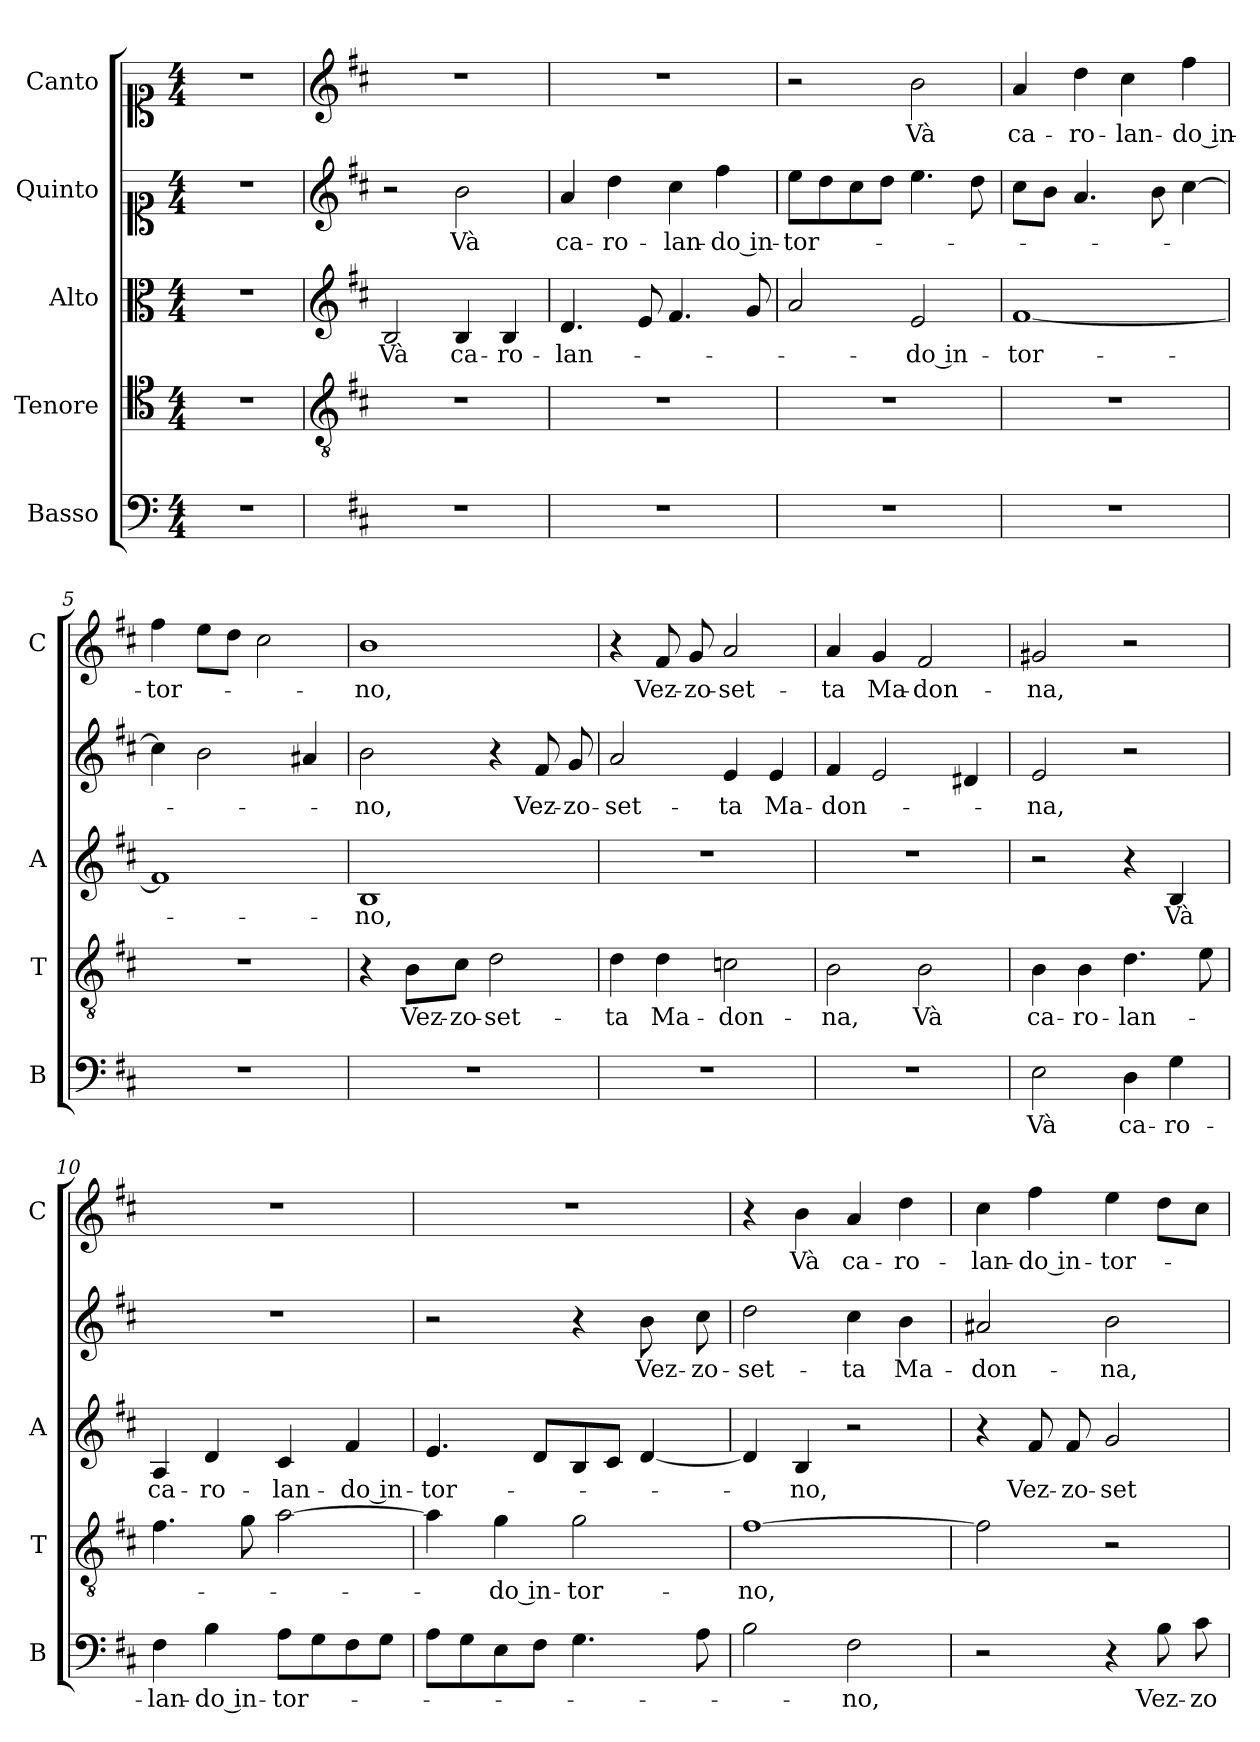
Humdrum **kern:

**kern	**text	**kern	**text	**kern	**text	**kern	**text	**kern	**text
*part5	*part5	*part4	*part4	*part3	*part3	*part2	*part2	*part1	*part1
*staff5	*staff5	*staff4	*staff4	*staff3	*staff3	*staff2	*staff2	*staff1	*staff1
*I"Basso	*	*I"Tenore	*	*I"Alto	*	*I"Quinto	*	*I"Canto	*
*I'B	*	*I'T	*	*I'A	*	*	*	*I'C	*
*clefF4	*	*clefC4	*	*clefC3	*	*clefC1	*	*clefC1	*
*k[]	*	*k[]	*	*k[]	*	*k[]	*	*k[]	*
*C:	*	*C:	*	*C:	*	*C:	*	*C:	*
*M4/4	*	*M4/4	*	*M4/4	*	*M4/4	*	*M4/4	*
=	=	=	=	=	=	=	=	=	=
1r	.	1r	.	1r	.	1r	.	1r	.
=1	=1	=1	=1	=1	=1	=1	=1	=1	=1
*	*	*clefGv2	*	*clefG2	*	*clefG2	*	*clefG2	*
*k[f#c#]	*	*k[f#c#]	*	*k[f#c#]	*	*k[f#c#]	*	*k[f#c#]	*
*D:	*	*D:	*	*D:	*	*D:	*	*D:	*
!	!	!	!	!	!LO:LY:b	!	!	!	!
1r	.	1r	.	2B/	Và	2r	.	1r	.
!	!	!	!	!	!LO:LY:b	!	!LO:LY:b	!	!
.	.	.	.	4B/	ca-	2b\	Và	.	.
!	!	!	!	!	!LO:LY:b	!	!	!	!
.	.	.	.	4B/	-ro-	.	.	.	.
=2	=2	=2	=2	=2	=2	=2	=2	=2	=2
!	!	!	!	!	!LO:LY:b	!	!LO:LY:b	!	!
1r	.	1r	.	4.d/	-lan-	4a/	ca-	1r	.
!	!	!	!	!	!	!	!LO:LY:b	!	!
.	.	.	.	.	.	4dd\	-ro-	.	.
.	.	.	.	8e/	.	.	.	.	.
!	!	!	!	!	!	!	!LO:LY:b	!	!
.	.	.	.	4.f#/	.	4cc#\	-lan-	.	.
!	!	!	!	!	!	!	!LO:LY:b	!	!
.	.	.	.	.	.	4ff#\	-do in-	.	.
.	.	.	.	8g/	.	.	.	.	.
=3	=3	=3	=3	=3	=3	=3	=3	=3	=3
!	!	!	!	!	!	!	!LO:LY:b	!	!
1r	.	1r	.	2a/	.	8ee\L	-tor-	2r	.
.	.	.	.	.	.	8dd\	.	.	.
.	.	.	.	.	.	8cc#\	.	.	.
.	.	.	.	.	.	8dd\J	.	.	.
!	!	!	!	!	!LO:LY:b	!	!	!	!LO:LY:b
.	.	.	.	2e/	-do in-	4.ee\	.	2b\	Và
.	.	.	.	.	.	8dd\	.	.	.
=4	=4	=4	=4	=4	=4	=4	=4	=4	=4
!	!	!	!	!	!LO:LY:b	!	!	!	!LO:LY:b
1r	.	1r	.	[1f#	-tor-	8cc#\L	.	4a/	ca-
.	.	.	.	.	.	8b\J	.	.	.
!	!	!	!	!	!	!	!	!	!LO:LY:b
.	.	.	.	.	.	4.a/	.	4dd\	-ro-
!	!	!	!	!	!	!	!	!	!LO:LY:b
.	.	.	.	.	.	.	.	4cc#\	-lan-
.	.	.	.	.	.	8b\	.	.	.
!	!	!	!	!	!	!	!	!	!LO:LY:b
.	.	.	.	.	.	[4cc#\	.	4ff#\	-do in-
=5	=5	=5	=5	=5	=5	=5	=5	=5	=5
!	!	!	!	!	!	!	!	!	!LO:LY:b
1r	.	1r	.	1f#]	.	4cc#\]	.	4ff#\	-tor-
.	.	.	.	.	.	2b\	.	8ee\L	.
.	.	.	.	.	.	.	.	8dd\J	.
.	.	.	.	.	.	.	.	2cc#\	.
.	.	.	.	.	.	4a#X/	.	.	.
!!LO:LB:g=z
=6	=6	=6	=6	=6	=6	=6	=6	=6	=6
!	!	!	!	!	!LO:LY:b	!	!LO:LY:b	!	!LO:LY:b
1r	.	4r	.	1B	-no,	2b\	-no,	1b	-no,
!	!	!	!LO:LY:b	!	!	!	!	!	!
.	.	8B\L	Vez-	.	.	.	.	.	.
!	!	!	!LO:LY:b	!	!	!	!	!	!
.	.	8c#\J	-zo-	.	.	.	.	.	.
!	!	!	!LO:LY:b	!	!	!	!	!	!
.	.	2d\	-set-	.	.	4r	.	.	.
!	!	!	!	!	!	!	!LO:LY:b	!	!
.	.	.	.	.	.	8f#/	Vez-	.	.
!	!	!	!	!	!	!	!LO:LY:b	!	!
.	.	.	.	.	.	8g/	-zo-	.	.
=7	=7	=7	=7	=7	=7	=7	=7	=7	=7
!	!	!	!LO:LY:b	!	!	!	!LO:LY:b	!	!
1r	.	4d\	-ta	1r	.	2a/	-set-	4r	.
!	!	!	!LO:LY:b	!	!	!	!	!	!LO:LY:b
.	.	4d\	Ma-	.	.	.	.	8f#/	Vez-
!	!	!	!	!	!	!	!	!	!LO:LY:b
.	.	.	.	.	.	.	.	8g/	-zo-
!	!	!	!LO:LY:b	!	!	!	!LO:LY:b	!	!LO:LY:b
.	.	2cn\	-don-	.	.	4e/	-ta	2a/	-set-
!	!	!	!	!	!	!	!LO:LY:b	!	!
.	.	.	.	.	.	4e/	Ma-	.	.
=8	=8	=8	=8	=8	=8	=8	=8	=8	=8
!	!	!	!LO:LY:b	!	!	!	!LO:LY:b	!	!LO:LY:b
1r	.	2B\	-na,	1r	.	4f#/	-don-	4a/	-ta
!	!	!	!	!	!	!	!	!	!LO:LY:b
.	.	.	.	.	.	2e/	.	4g/	Ma-
!	!	!	!LO:LY:b	!	!	!	!	!	!LO:LY:b
.	.	2B\	Và	.	.	.	.	2f#/	-don-
.	.	.	.	.	.	4d#X/	.	.	.
=9	=9	=9	=9	=9	=9	=9	=9	=9	=9
!	!LO:LY:b	!	!LO:LY:b	!	!	!	!LO:LY:b	!	!LO:LY:b
2E\	Và	4B\	ca-	2r	.	2e/	-na,	2g#X/	-na,
!	!	!	!LO:LY:b	!	!	!	!	!	!
.	.	4B\	-ro-	.	.	.	.	.	.
!	!LO:LY:b	!	!LO:LY:b	!	!	!	!	!	!
4D\	ca-	4.d\	-lan-	4r	.	2r	.	2r	.
!	!LO:LY:b	!	!	!	!LO:LY:b	!	!	!	!
4G\	-ro-	.	.	4B/	Và	.	.	.	.
.	.	8e\	.	.	.	.	.	.	.
=10	=10	=10	=10	=10	=10	=10	=10	=10	=10
!	!LO:LY:b	!	!	!	!LO:LY:b	!	!	!	!
4F#\	-lan-	4.f#\	.	4A/	ca-	1r	.	1r	.
!	!LO:LY:b	!	!	!	!LO:LY:b	!	!	!	!
4B\	-do in-	.	.	4d/	-ro-	.	.	.	.
.	.	8g\	.	.	.	.	.	.	.
!	!LO:LY:b	!	!	!	!LO:LY:b	!	!	!	!
8A\L	-tor-	[2a\	.	4c#/	-lan-	.	.	.	.
8G\	.	.	.	.	.	.	.	.	.
!	!	!	!	!	!LO:LY:b	!	!	!	!
8F#\	.	.	.	4f#/	-do in-	.	.	.	.
8G\J	.	.	.	.	.	.	.	.	.
=11	=11	=11	=11	=11	=11	=11	=11	=11	=11
!	!	!	!	!	!LO:LY:b	!	!	!	!
8A\L	.	4a\]	.	4.e/	-tor-	2r	.	1r	.
8G\	.	.	.	.	.	.	.	.	.
!	!	!	!LO:LY:b	!	!	!	!	!	!
8E\	.	4g\	-do in-	.	.	.	.	.	.
8F#\J	.	.	.	8d/L	.	.	.	.	.
!	!	!	!LO:LY:b	!	!	!	!	!	!
4.G\	.	2g\	-tor-	8B/	.	4r	.	.	.
.	.	.	.	8c#/J	.	.	.	.	.
!	!	!	!	!	!	!	!LO:LY:b	!	!
.	.	.	.	[4d/	.	8b\	Vez-	.	.
!	!	!	!	!	!	!	!LO:LY:b	!	!
8A\	.	.	.	.	.	8cc#\	-zo-	.	.
!!LO:PB:g=z
=12	=12	=12	=12	=12	=12	=12	=12	=12	=12
!	!	!	!LO:LY:b	!	!	!	!LO:LY:b	!	!
2B\	.	[1f#	-no,	4d/]	.	2dd\	-set-	4r	.
!	!	!	!	!	!LO:LY:b	!	!	!	!LO:LY:b
.	.	.	.	4B/	-no,	.	.	4b\	Và
!	!LO:LY:b	!	!	!	!	!	!LO:LY:b	!	!LO:LY:b
2F#\	-no,	.	.	2r	.	4cc#\	-ta	4a/	ca-
!	!	!	!	!	!	!	!LO:LY:b	!	!LO:LY:b
.	.	.	.	.	.	4b\	Ma-	4dd\	-ro-
=13	=13	=13	=13	=13	=13	=13	=13	=13	=13
!	!	!	!	!	!	!	!LO:LY:b	!	!LO:LY:b
2r	.	2f#\]	.	4r	.	2a#X/	-don-	4cc#\	-lan-
!	!	!	!	!	!LO:LY:b	!	!	!	!LO:LY:b
.	.	.	.	8f#/	Vez-	.	.	4ff#\	-do in-
!	!	!	!	!	!LO:LY:b	!	!	!	!
.	.	.	.	8f#/	-zo-	.	.	.	.
!	!	!	!	!	!LO:LY:b	!	!LO:LY:b	!	!LO:LY:b
4r	.	2r	.	2g/	-set-	2b\	-na,	4ee\	-tor-
!	!LO:LY:b	!	!	!	!	!	!	!	!
8B\	Vez-	.	.	.	.	.	.	8dd\L	.
!	!LO:LY:b	!	!	!	!	!	!	!	!
8c#\	-zo-	.	.	.	.	.	.	8cc#\J	.
=	=	=	=	=	=	=	=	=	=
*-	*-	*-	*-	*-	*-	*-	*-	*-	*-
